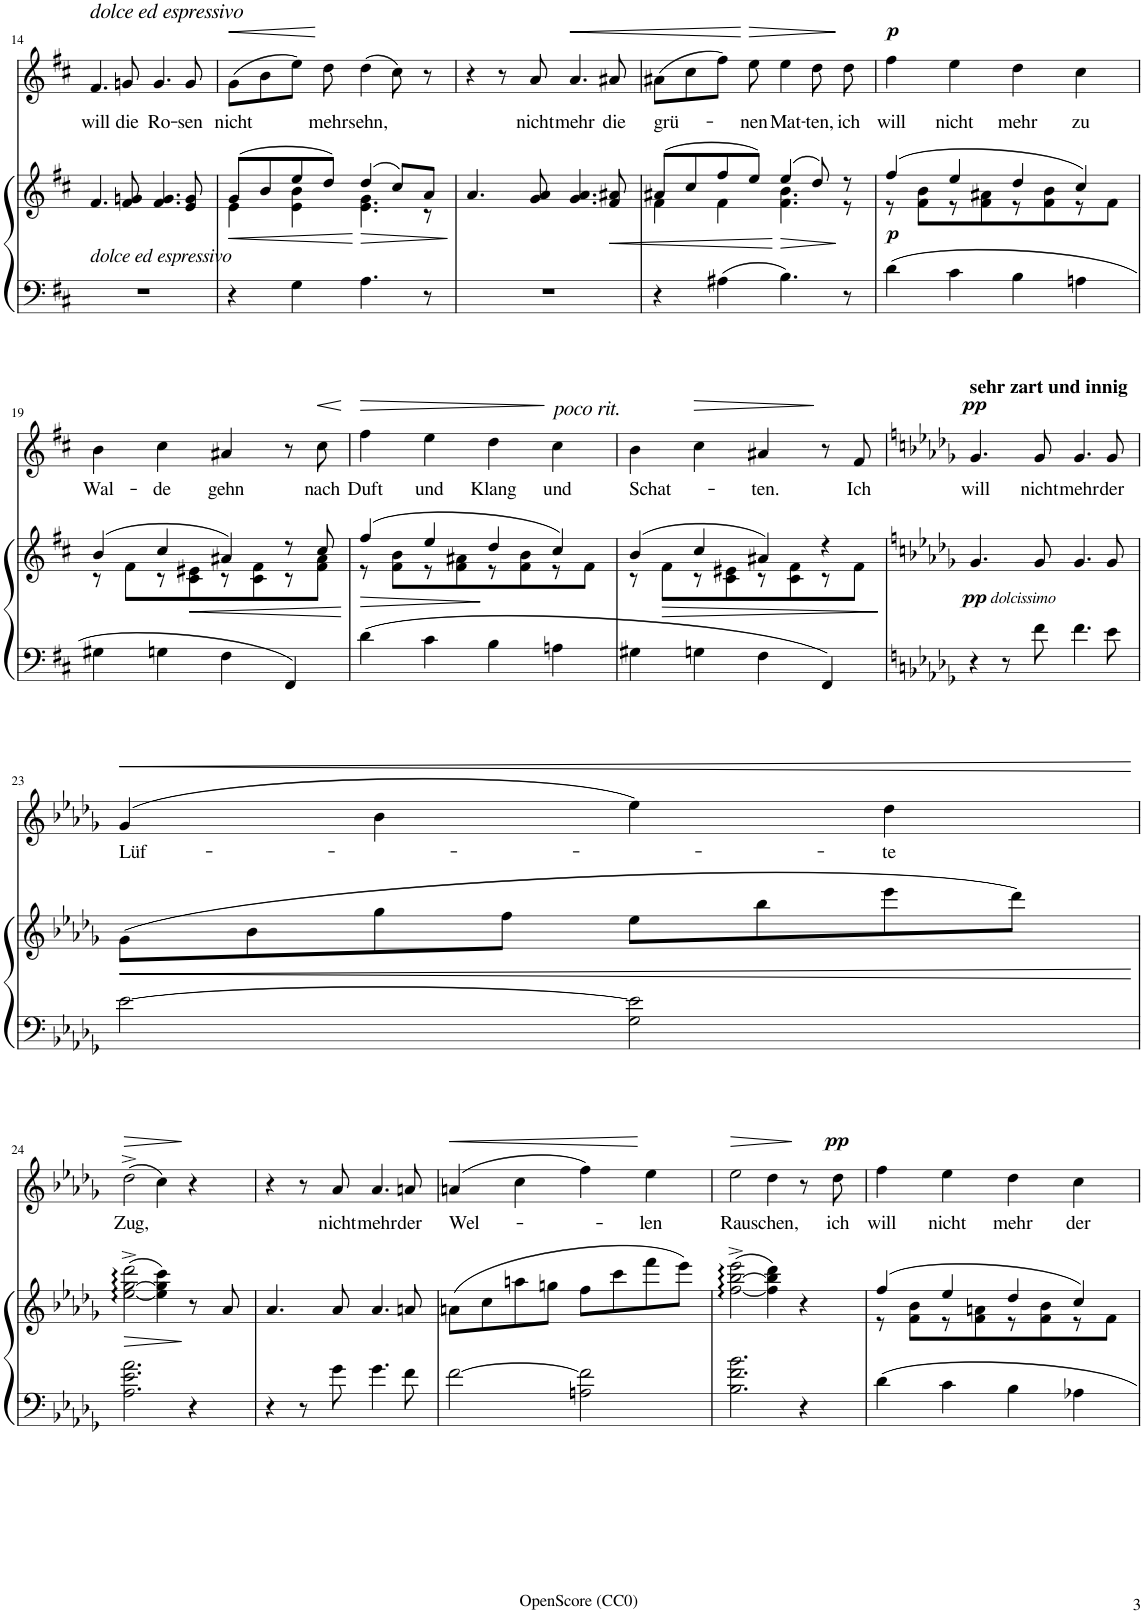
**kern	**kern	**dynam	**kern	**text	**dynam
*part2	*part2	*part2	*part1	*part1	*part1
*staff3	*staff2	*staff2/3	*staff1	*staff1	*staff1
*I"Pianoforte	*	*	*I"Singstimme Voice	*	*
*I'Pno	*	*	*	*	*
!!LO:PB:g=z
*clefF4	*clefG2	*	*clefG2	*	*
*k[f#c#]	*k[f#c#]	*	*k[f#c#]	*	*
*M4/4	*M4/4	*	*M4/4	*	*
*met(c)	*met(c)	*	*met(c)	*	*
=14	=14	=14	=14	=14	=14
!	!	!	!LO:TX:a:i:t=dolce ed espressivo	!	!
!LO:TX:a:i:t=dolce ed espressivo	!	!	!	!	!
!	!	!	!	!LO:LY:b	!
1r	4.f#/	.	4.f#/	will	.
!	!	!	!	!LO:LY:b	!
.	8f#/ 8gn/	.	8gn/	die	.
!	!	!	!	!LO:LY:b	!
.	4.f#/ 4.g/	.	4.g/	Ro-	.
!	!	!	!	!LO:LY:b	!
.	8e/ 8g/	.	8g/	-sen	.
=15	=15	=15	=15	=15	=15
!	!	!LO:HP:b	!	!LO:LY:b	!LO:HP:b
*	*^	*	*	*	*
4r	(8g/L	4e\	<	(8g\L	nicht	<
.	8b/	.	.	8b\	.	.
4G\	8ee/	4e\ 4b\	.	8ee\J)	.	.
!	!	!	!	!	!LO:LY:b	!
.	8dd/J)	.	.	8dd\	mehr	[
!	!	!	!LO:HP:b	!	!LO:LY:b	!
4.A\	(4dd/	4.e\ 4.g\	>	(4dd\	sehn,	.
.	8cc#/L)	.	.	8cc#\)	.	.
8r	8a/J	8r	.	8r	.	.
*	*v	*v	*	*	*	*
.	.	[	.	.	.
=16	=16	=16	=16	=16	=16
1r	4.a/	.	4r	.	.
.	.	.	8r	.	.
!	!	!	!	!LO:LY:b	!
.	8g/ 8a/	.	8a/	nicht	.
!	!	!	!	!LO:LY:b	!LO:HP:b
.	4.g/ 4.a/	.	4.a/	mehr	<
!	!	!LO:HP:b	!	!LO:LY:b	!
.	8f#/ 8a#X/	<	8a#X/	die	.
=17	=17	=17	=17	=17	=17
*	*^	*	*	*	*
!	!	!	!	!	!LO:LY:b	!
4r	(8a#X/L	4f#\	.	(8a#X\L	grü-	.
.	8cc#/	.	.	8cc#\	.	.
4A#X\	8ff#/	4f#\	.	8ff#\J)	.	.
!	!	!	!	!	!LO:LY:b	!LO:HP:n=1:b
.	8ee/J)	.	.	8ee\	-nen	[ >
!	!	!	!LO:HP:n=1:b	!	!LO:LY:b	!
4.B\	(4ee/	4.f#\ 4.b\	] >	4ee\	Mat-	.
!	!	!	!	!	!LO:LY:b	!
.	8dd/)	.	.	8dd\	-ten,	.
!	!	!	!	!	!LO:LY:b	!
8r	8r	8r	[	8dd\	ich	]
=18	=18	=18	=18	=18	=18	=18
!	!	!	!LO:DY:b	!	!LO:LY:b	!LO:DY:a
4d\	(4ff#/	8r	p	4ff#\	will	p
.	.	8f#\ 8b\L	.	.	.	.
!	!	!	!	!	!LO:LY:b	!
4c#\	4ee/	8r	.	4ee\	nicht	.
.	.	8f#\ 8a#X\	.	.	.	.
!	!	!	!	!	!LO:LY:b	!
4B\	4dd/	8r	.	4dd\	mehr	.
.	.	8f#\ 8b\	.	.	.	.
!	!	!	!	!	!LO:LY:b	!
4An\	4cc#/)	8r	.	4cc#\	zu	.
.	.	8f#\J	.	.	.	.
!!LO:LB:g=z
=19	=19	=19	=19	=19	=19	=19
!	!	!	!	!	!LO:LY:b	!
4G#X\	(4b/	8r	.	4b\	Wal-	.
.	.	8f#\L	.	.	.	.
!	!	!	!	!	!LO:LY:b	!
4Gn\	4cc#/	8r	.	4cc#\	-de	.
!	!	!	!LO:HP:b	!	!	!
.	.	8c#\ 8e#X\	<	.	.	.
!	!	!	!	!	!LO:LY:b	!
4F#\	4a#X/)	8r	.	4a#X/	gehn	.
.	.	8c#\ 8f#\	.	.	.	.
4FF#/	8r	8r	.	8r	.	.
!	!	!	!	!	!LO:LY:b	!LO:HP:b
.	8cc#/	8f#\ 8a#\J	.	8cc#\	nach	<
*	*v	*v	*	*	*	*
.	.	]	.	.	[
=20	=20	=20	=20	=20	=20
!	!	!LO:HP:b	!	!LO:LY:b	!LO:HP:b
*	*^	*	*	*	*
4d\	(4ff#/	8r	>	4ff#\	Duft	>
.	.	8f#\ 8b\L	.	.	.	.
!	!	!	!	!	!LO:LY:b	!
4c#\	4ee/	8r	.	4ee\	und	.
.	.	8f#\ 8a#X\	.	.	.	.
!	!	!	!	!	!LO:LY:b	!
4B\	4dd/	8r	[	4dd\	Klang	.
.	.	8f#\ 8b\	.	.	.	.
!	!	!	!	!LO:TX:a:i:t=poco rit.	!	!
!	!	!	!	!	!LO:LY:b	!
4An\	4cc#/)	8r	.	4cc#\	und	]
.	.	8f#\J	.	.	.	.
=21	=21	=21	=21	=21	=21	=21
!	!	!	!	!	!LO:LY:b	!
4G#X\	(4b/	8r	.	4b\	Schat-	.
!	!	!	!LO:HP:b	!	!	!
.	.	8f#\L	>	.	.	.
!	!	!	!	!	!	!LO:HP:b
4Gn\	4cc#/	8r	.	4cc#\	.	>
.	.	8c#\ 8e#X\	.	.	.	.
!	!	!	!	!	!LO:LY:b	!
4F#\	4a#X/)	8r	.	4a#X/	-ten.	.
.	.	8c#\ 8f#\	.	.	.	.
4FF#/	4r	8r	.	8r	.	]
!	!	!	!	!	!LO:LY:b	!
.	.	8f#\J	.	8f#/	Ich	.
*	*v	*v	*	*	*	*
.	.	]	.	.	.
=22	=22	=22	=22	=22	=22
*k[b-e-a-d-g-]	*k[b-e-a-d-g-]	*	*k[b-e-a-d-g-]	*	*
!	!	!	!LO:TX:a:B:t=sehr zart und innig	!	!
!	!	!LO:DY:b	!	!LO:LY:b	!
!	!	!LO:DY:n=1:b	!	!	!LO:DY:a
4r	4.g-/	pp other-dynamics	4.g-/	will	pp
8r	.	.	.	.	.
!	!	!	!	!LO:LY:b	!
8f\	8g-/	.	8g-/	nicht	.
!	!	!	!	!LO:LY:b	!
4.f\	4.g-/	.	4.g-/	mehr	.
!	!	!	!	!LO:LY:b	!
8e-\	8g-/	.	8g-/	der	.
!!LO:LB:g=z
=23	=23	=23	=23	=23	=23
!	!	!LO:HP:b	!	!LO:LY:b	!LO:HP:b
[2e-\	(8g-\L	<	(4g-/	Lüf-	<
.	8b-\	.	.	.	.
.	8gg-\	.	4b-\	.	.
.	8ff\J	.	.	.	.
2G-\ 2e-\]	8ee-\L	.	4ee-\)	.	.
.	8bb-\	.	.	.	.
!	!	!	!	!LO:LY:b	!
.	8eee-\	.	4dd-\	-te	.
.	8ddd-\J)	.	.	.	.
.	.	]	.	.	[
!!LO:LB:g=z
=24	=24	=24	=24	=24	=24
!	!	!	!	!LO:LY:b	!LO:HP:b
2.A-\ 2.e-\ 2.a-\	(>[2ee-\^ [2gg-\^ 2ddd-\^	.	(2dd-^\	Zug,	>
.	4ee-\] 4gg-\] 4ccc\)	.	4cc\)	.	.
4r	8r	[	4r	.	]
.	8a-/	.	.	.	.
=25	=25	=25	=25	=25	=25
4r	4.a-/	.	4r	.	.
8r	.	.	8r	.	.
!	!	!	!	!LO:LY:b	!
8g-\	8a-/	.	8a-/	nicht	.
!	!	!	!	!LO:LY:b	!
4.g-\	4.a-/	.	4.a-/	mehr	.
!	!	!	!	!LO:LY:b	!
8f\	8an/	.	8an/	der	.
=26	=26	=26	=26	=26	=26
!	!	!	!	!LO:LY:b	!LO:HP:b
[2f\	(8an\L	.	(4an/	Wel-	<
.	8cc\	.	.	.	.
.	8aan\	.	4cc\	.	.
.	8ggn\J	.	.	.	.
2An\ 2f\]	8ff\L	.	4ff\)	.	.
.	8ccc\	.	.	.	.
!	!	!	!	!LO:LY:b	!
.	8fff\	.	4ee-\	-len	[
.	8eee-\J)	.	.	.	.
=27	=27	=27	=27	=27	=27
!	!	!	!	!LO:LY:b	!LO:HP:b
2.B-\ 2.f\ 2.b-\	(>[2ff\^ [2bb-\^ 2eee-\^	.	2ee-\	Rau-	>
!	!	!	!	!LO:LY:b	!
.	4ff\] 4bb-\] 4ddd-\)	.	4dd-\	-schen,	.
4r	4r	.	8r	.	]
!	!	!	!	!LO:LY:b	!LO:DY:a
.	.	.	8dd-\	ich	pp
=28	=28	=28	=28	=28	=28
*	*^	*	*	*	*
!	!	!	!	!	!LO:LY:b	!
4d-\	(4ff/	8r	.	4ff\	will	.
.	.	8f\ 8b-\L	.	.	.	.
!	!	!	!	!	!LO:LY:b	!
4c\	4ee-/	8r	.	4ee-\	nicht	.
.	.	8f\ 8an\	.	.	.	.
!	!	!	!	!	!LO:LY:b	!
4B-\	4dd-/	8r	.	4dd-\	mehr	.
.	.	8f\ 8b-\	.	.	.	.
!	!	!	!	!	!LO:LY:b	!
4A-X\	4cc/)	8r	.	4cc\	der	.
.	.	8f\J	.	.	.	.
*	*v	*v	*	*	*	*
=	=	=	=	=	=
*-	*-	*-	*-	*-	*-
